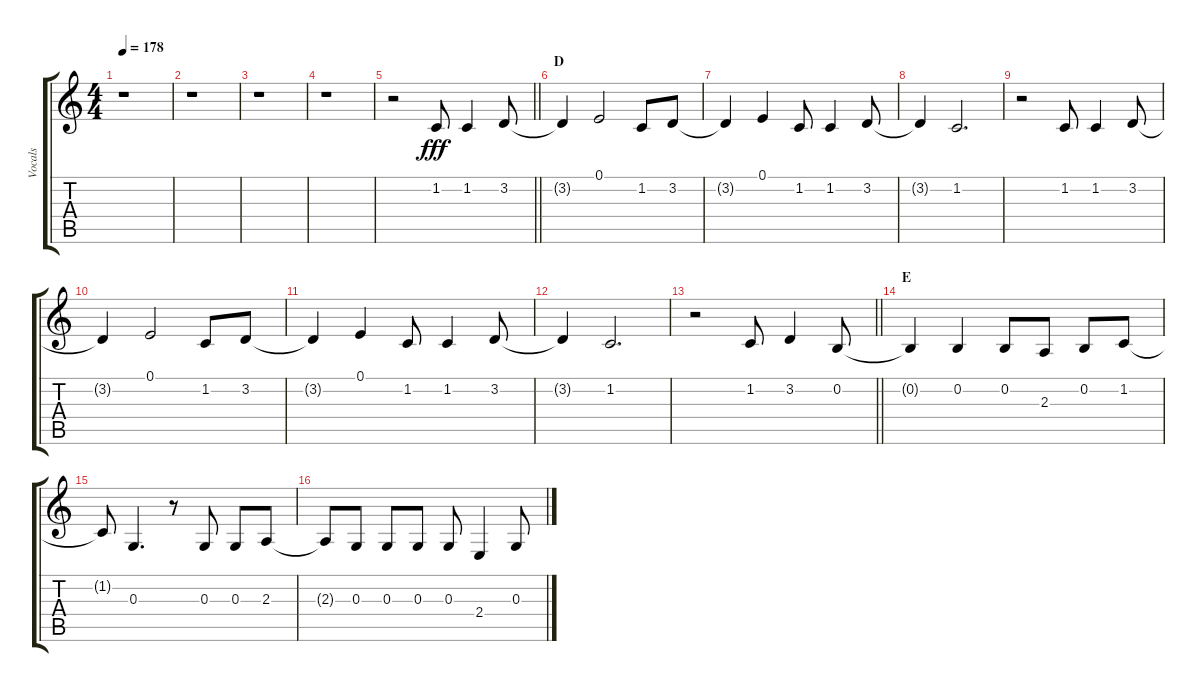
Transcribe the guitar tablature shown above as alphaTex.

\track ("Vocals" "Vocals") {instrument voiceoohs}
\staff {score tabs}
\tuning (E4 B3 G3 D3 A2 E2) {hide}
\ts (4 4)
\tempo 178
\clef g2
\ks c
r.1{dy f} |
r.1 |
r.1 |
r.1 |
\barLineRight lightlight
r.2 1.2.8{dy fff} 1.2.4 3.2.8 |
\section ("" "D")
3.2{t}.4 0.1.2 1.2.8 3.2.8 |
3.2{t}.4 0.1.4 1.2.8 1.2.4 3.2.8 |
3.2{t}.4 1.2.2{d} |
r.2 1.2.8 1.2.4 3.2.8 |
3.2{t}.4 0.1.2 1.2.8 3.2.8 |
3.2{t}.4 0.1.4 1.2.8 1.2.4 3.2.8 |
3.2{t}.4 1.2.2{d} |
\barLineRight lightlight
r.2 1.2.8 3.2.4 0.2.8 |
\section ("" "E")
0.2{t}.4 0.2.4 0.2.8 2.3.8 0.2.8 1.2.8 |
1.2{t}.8 0.3.4{d} r.8 0.3.8 0.3.8 2.3.8 |
2.3{t}.8 0.3.8 0.3.8 0.3.8 0.3.8 2.4.4 0.3.8
